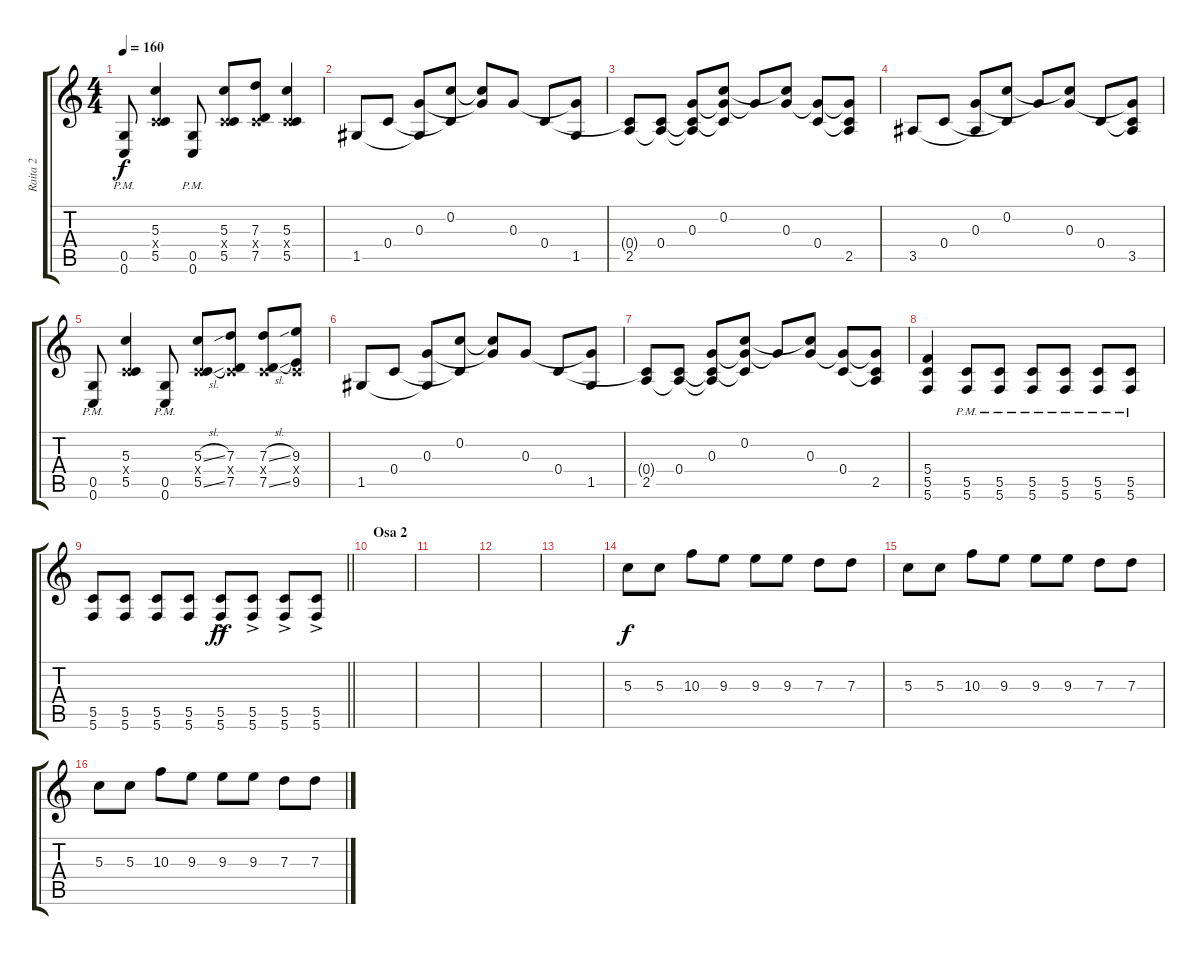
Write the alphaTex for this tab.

\track ("Raita 2" "Raita 2") {instrument overdrivenguitar}
\staff {score tabs}
\tuning (E4 C4 G3 C3 G2 C2) {hide}
\ts (4 4)
\tempo 160
\clef g2
\ks c
(0.5{pm} 0.6{pm}).8{dy f} (5.3 0.4{x} 5.5).4 (0.5{pm} 0.6{pm}).8 (5.3 0.4{x} 5.5).8 (7.3 0.4{x} 7.5).8 (5.3 0.4{x} 5.5).4 |
1.5.8 0.4.8 (0.3 1.5{t}).8 (0.2 0.4{t}).8 (0.2{t} 0.3{t}).8 0.3.8 0.4.8 (0.3{t} 1.5).8 |
(0.4{t} 2.5).8 (0.4 2.5{t}).8 (0.3 0.4{t} 2.5{t}).8 (0.2 0.3{t} 0.4{t}).8 0.3{t}.8 (0.2{t} 0.3).8 (0.3{t} 0.4).8 (0.3{t} 0.4{t} 2.5).8 |
3.5.8 0.4.8 (0.3 3.5{t}).8 (0.2 0.4{t}).8 0.3{t}.8 (0.2{t} 0.3).8 0.4.8 (0.3{t} 0.4{t} 3.5).8 |
(0.5{pm} 0.6{pm}).8 (5.3 0.4{x} 5.5).4 (0.5{pm} 0.6{pm}).8 (5.3{sl} 0.4{x} 5.5{sl}).8 (7.3 0.4{x} 7.5).8 (7.3{sl} 0.4{x} 7.5{sl}).8 (9.3 0.4{x} 9.5).8 |
1.5.8 0.4.8 (0.3 1.5{t}).8 (0.2 0.4{t}).8 (0.2{t} 0.3{t}).8 0.3.8 0.4.8 (0.3{t} 1.5).8 |
(0.4{t} 2.5).8 (0.4 2.5{t}).8 (0.3 0.4{t} 2.5{t}).8 (0.2 0.3{t} 0.4{t}).8 0.3{t}.8 (0.2{t} 0.3).8 (0.3{t} 0.4).8 (0.3{t} 0.4{t} 2.5).8 |
(5.4 5.5 5.6).4 (5.5{pm} 5.6{pm}).8 (5.5{pm} 5.6{pm}).8 (5.5{pm} 5.6{pm}).8 (5.5{pm} 5.6{pm}).8 (5.5{pm} 5.6{pm}).8 (5.5{pm} 5.6{pm}).8 |
\barLineRight lightlight
(5.5 5.6).8 (5.5 5.6).8 (5.5 5.6).8 (5.5 5.6).8 (5.5{ac} 5.6{ac}).8{dy ff} (5.5{ac} 5.6{ac}).8 (5.5{ac} 5.6{ac}).8 (5.5{ac} 5.6{ac}).8 |
\section ("" "Osa 2")
|
|
|
|
5.3.8{dy f} 5.3.8 10.3.8 9.3.8 9.3.8 9.3.8 7.3.8 7.3.8 |
5.3.8 5.3.8 10.3.8 9.3.8 9.3.8 9.3.8 7.3.8 7.3.8 |
5.3.8 5.3.8 10.3.8 9.3.8 9.3.8 9.3.8 7.3.8 7.3.8
